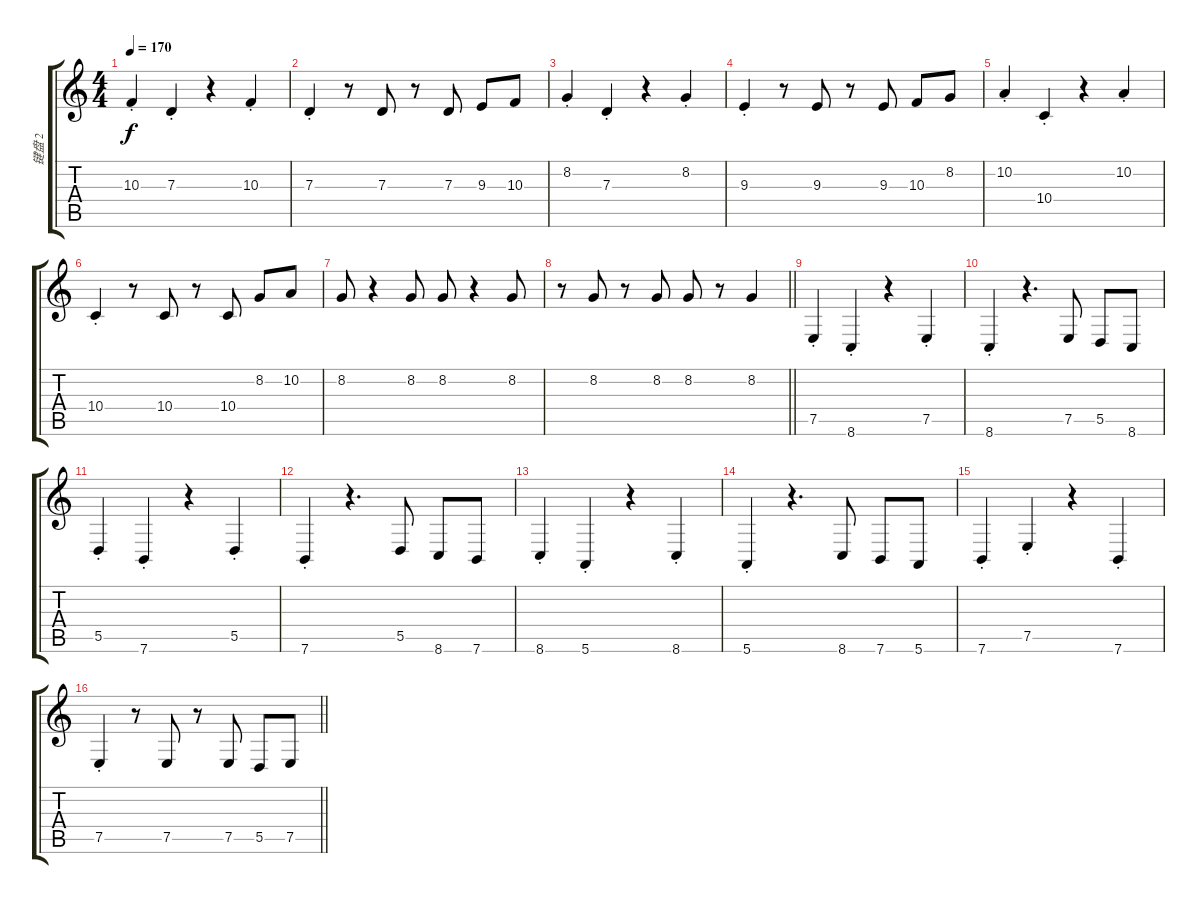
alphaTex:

\track ("键盘 2" "键盘 2") {instrument tenorsax}
\staff {score tabs}
\tuning (E4 B3 G3 D3 A2 E2) {hide}
\ts (4 4)
\tempo 170
\clef g2
\ks c
10.3{st}.4{dy f} 7.3{st}.4 r.4 10.3{st}.4 |
7.3{st}.4 r.8 7.3.8 r.8 7.3.8 9.3.8 10.3.8 |
8.2{st}.4 7.3{st}.4 r.4 8.2{st}.4 |
9.3{st}.4 r.8 9.3.8 r.8 9.3.8 10.3.8 8.2.8 |
10.2{st}.4 10.4{st}.4 r.4 10.2{st}.4 |
10.4{st}.4 r.8 10.4.8 r.8 10.4.8 8.2.8 10.2.8 |
8.2.8 r.4 8.2.8 8.2.8 r.4 8.2.8 |
\barLineRight lightlight
r.8 8.2.8 r.8 8.2.8 8.2.8 r.8 8.2.4 |
7.5{st}.4 8.6{st}.4 r.4 7.5{st}.4 |
8.6{st}.4 r.4{d} 7.5.8 5.5.8 8.6.8 |
5.5{st}.4 7.6{st}.4 r.4 5.5{st}.4 |
7.6{st}.4 r.4{d} 5.5.8 8.6.8 7.6.8 |
8.6{st}.4 5.6{st}.4 r.4 8.6{st}.4 |
5.6{st}.4 r.4{d} 8.6.8 7.6.8 5.6.8 |
7.6{st}.4 7.5{st}.4 r.4 7.6{st}.4 |
\barLineRight lightlight
7.5{st}.4 r.8 7.5.8 r.8 7.5.8 5.5.8 7.5.8
